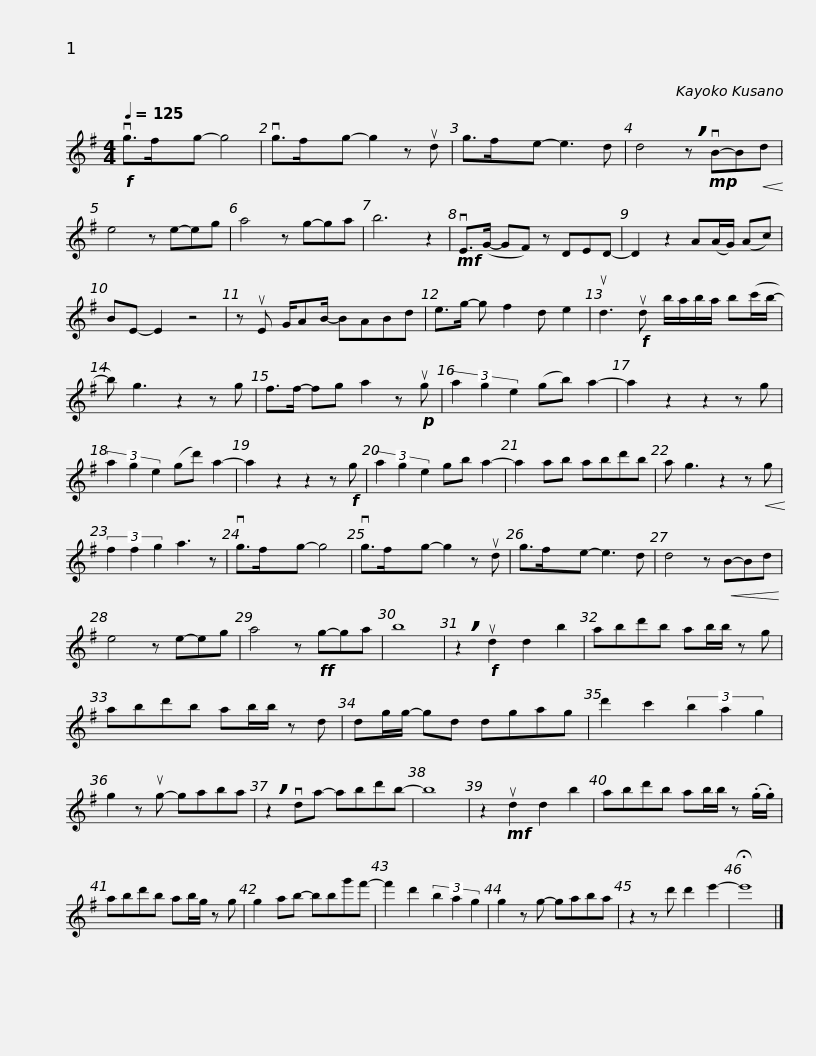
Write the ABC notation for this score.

X:1
L:1/8
Q:1/4=125
M:4/4
I:linebreak $
K:G
V:1 treble
V:1
!f! vg>f-xg- g4 | vg>f-xg- g2 z ud | g>f-xe- e3 d | d4 !breath!z!mp! vB-B!<(!d!<)! | e4 z e-eg | %5
 a4 z g-ga | b6 z2 |$!mf! vE>(G- GF) z DED- | D2 z2 A(A/G/) (Ac) | BE- E2 z4 | %10
 z uE G/AB/- BABd | e>g- g f2 d e2 |$ ud3!f! ud b/a/b/a/ b(c'/b/- | b) g3 z2 z g | f>f- fg a2 z!p! ug | %15
 (3a2 g2 e2 (gb) a2- | a2 z2 z2 z g | (3a2 g2 e2 (gd') a2- |$ a2 z2 z2 z!f! g | (3a2 g2 e2 gb a2- | %20
 a2 ab abd'b | a g3 z2 z!<(! g!<)! | (3f2 f2 g2 a3 z | vg>f-xg- g4 |$ vg>f-xg- g2 z ud | %25
 g>f-xe- e3 d | d4 z!<(! B-Bd!<)! | e4 z e-eg | a4 z!ff! g-ga | b8 | %30
 !breath!z2!f! ud2 d2 b2 |$ abd'b ab/b/ z g | abd'b ab/b/ z d | dg/g/- gd dgag | d'2 c'2 (3b2 a2 g2 |$ %35
 g2 z ug- gaba | !breath!z2 vda- abd'b- | b8 | z2!mf! ud2 d2 b2 | abd'b ab/b/ z (.g/.g/) |$ %40
 abd'b ab/g/ z g | g2 ab- bbg'f'- | f'2 d'2 (3b2 a2 g2 | g2 z g- gaba | z2 z d' d'2 e'2- | %45
 !fermata!e'8 |] %46
